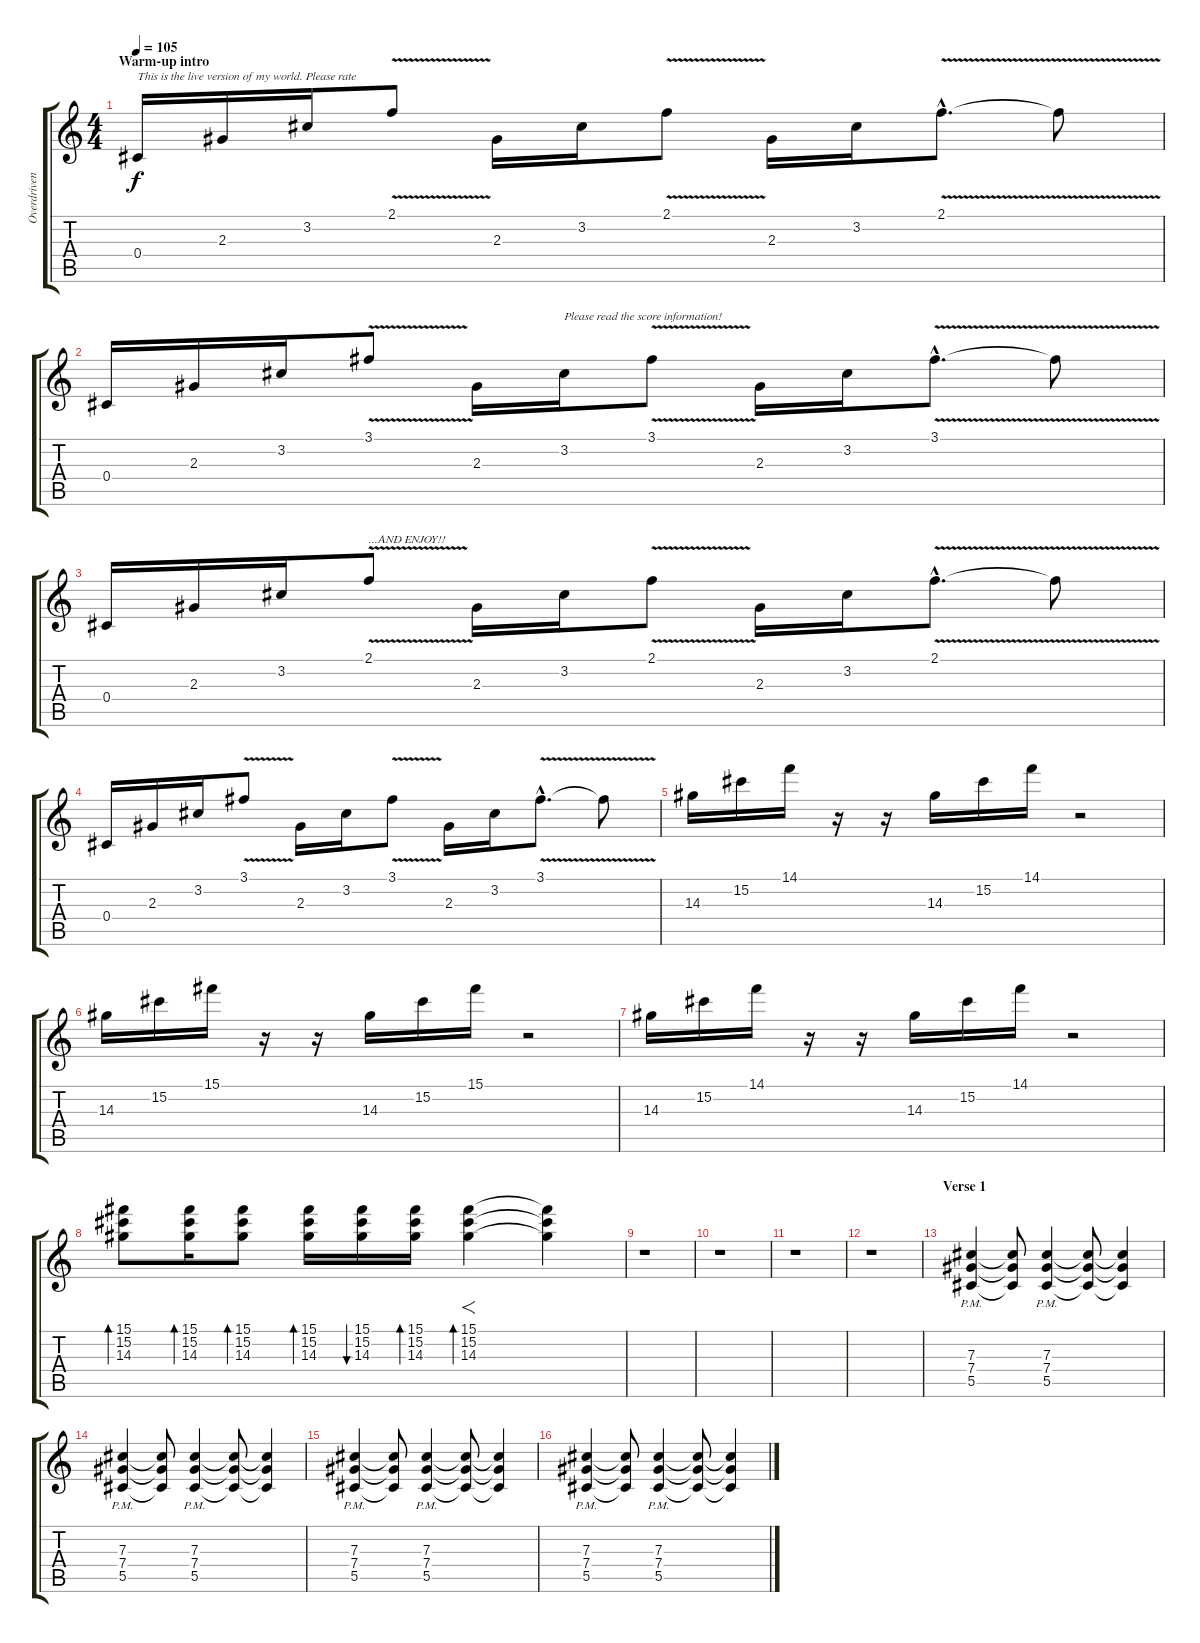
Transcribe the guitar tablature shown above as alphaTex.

\track ("Overdriven guitar" "Overdriven") {instrument overdrivenguitar}
\staff {score tabs}
\tuning (Eb4 Bb3 Gb3 Db3 Ab2 Eb2) {hide}
\ts (4 4)
\section ("" "Warm-up intro")
\tempo 105
\clef g2
\ks c
0.4.16{txt "This is the live version of my world. Please rate " dy f instrument overdrivenguitar} 2.3.16 3.2.16 2.1{v}.8 2.3.16 3.2.16 2.1{v}.8 2.3.16 3.2.16 2.1{v hac}.8{d} 2.1{t}.8 |
0.4.16 2.3.16 3.2.16 3.1{v}.8 2.3.16 3.2.16{txt "Please read the score information!"} 3.1{v}.8 2.3.16 3.2.16 3.1{v hac}.8{d} 3.1{t}.8 |
0.4.16 2.3.16 3.2.16 2.1{v}.8{txt "...AND ENJOY!!"} 2.3.16 3.2.16 2.1{v}.8 2.3.16 3.2.16 2.1{v hac}.8{d} 2.1{t}.8 |
0.4.16 2.3.16 3.2.16 3.1{v}.8 2.3.16 3.2.16 3.1{v}.8 2.3.16 3.2.16 3.1{v hac}.8{d} 3.1{t}.8 |
14.3.16 15.2.16 14.1.16 r.16 r.16 14.3.16 15.2.16 14.1.16 r.2 |
14.3.16 15.2.16 15.1.16 r.16 r.16 14.3.16 15.2.16 15.1.16 r.2 |
14.3.16 15.2.16 14.1.16 r.16 r.16 14.3.16 15.2.16 14.1.16 r.2 |
(15.1 15.2 14.3).8{bd 60} (15.1 15.2 14.3).16{bd 60} (15.1 15.2 14.3).8{bd 60} (15.1 15.2 14.3).16{bd 60} (15.1 15.2 14.3).16{bu 60} (15.1 15.2 14.3).16{bd 60} (15.1 15.2 14.3).4{f bd 480} (15.1{t} 15.2{t} 14.3{t}).4 |
r.1 |
r.1 |
r.1 |
r.1 |
\section ("" "Verse 1")
(7.3{pm} 7.4{pm} 5.5).4{volume 5} (7.3{t} 7.4{t} 5.5{t}).8 (7.3{pm} 7.4{pm} 5.5).4 (7.3{t} 7.4{t} 5.5{t}).8 (7.3{t} 7.4{t} 5.5{t}).4 |
(7.3{pm} 7.4{pm} 5.5).4 (7.3{t} 7.4{t} 5.5{t}).8 (7.3{pm} 7.4{pm} 5.5).4 (7.3{t} 7.4{t} 5.5{t}).8 (7.3{t} 7.4{t} 5.5{t}).4 |
(7.3{pm} 7.4{pm} 5.5).4 (7.3{t} 7.4{t} 5.5{t}).8 (7.3{pm} 7.4{pm} 5.5).4 (7.3{t} 7.4{t} 5.5{t}).8 (7.3{t} 7.4{t} 5.5{t}).4 |
(7.3{pm} 7.4{pm} 5.5).4 (7.3{t} 7.4{t} 5.5{t}).8 (7.3{pm} 7.4{pm} 5.5).4 (7.3{t} 7.4{t} 5.5{t}).8 (7.3{t} 7.4{t} 5.5{t}).4
